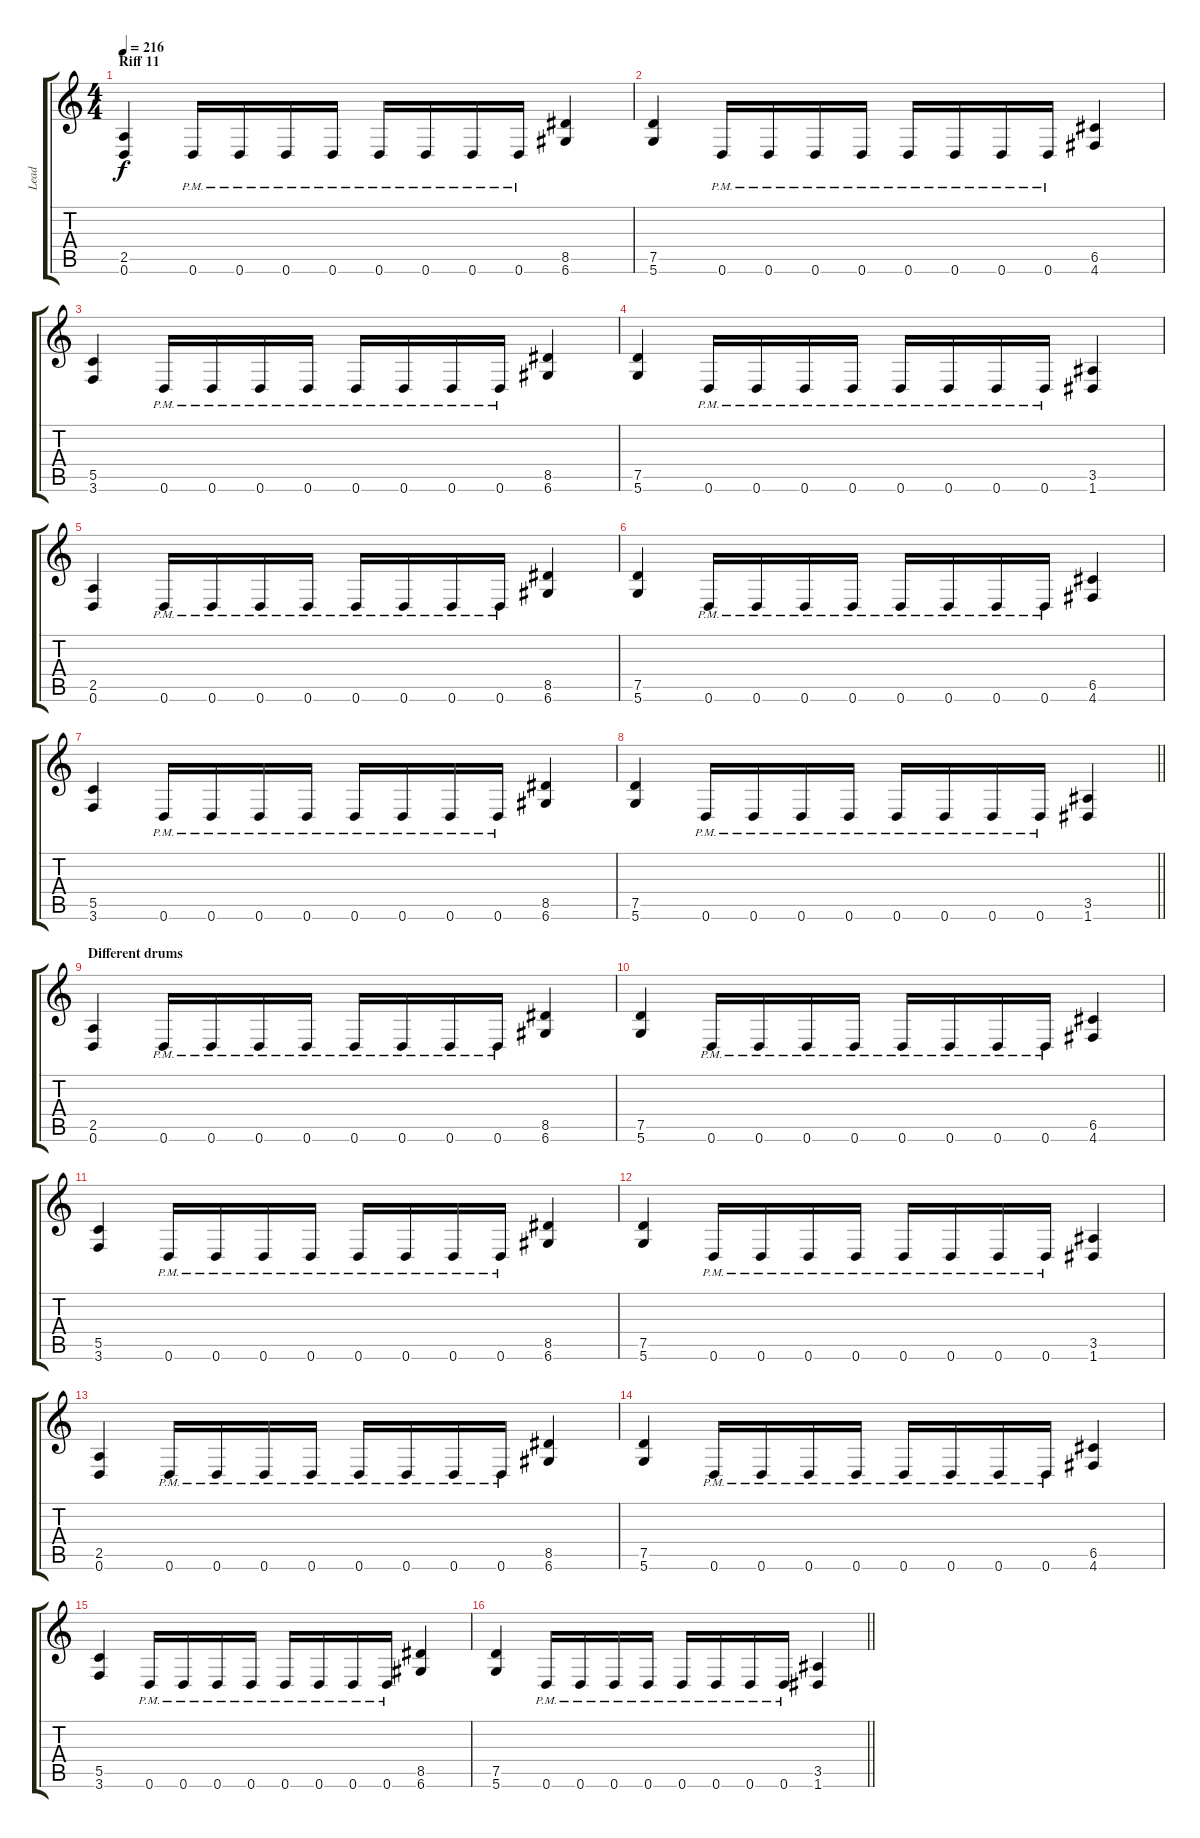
\track ("Lead" "Lead") {instrument distortionguitar}
\staff {score tabs}
\tuning (D4 A3 F3 C3 G2 D2) {hide}
\ts (4 4)
\section ("" "Riff 11")
\tempo 216
\clef g2
\ks c
(2.5 0.6).4{dy f} 0.6{pm}.16 0.6{pm}.16 0.6{pm}.16 0.6{pm}.16 0.6{pm}.16 0.6{pm}.16 0.6{pm}.16 0.6{pm}.16 (8.5 6.6).4 |
(7.5 5.6).4 0.6{pm}.16 0.6{pm}.16 0.6{pm}.16 0.6{pm}.16 0.6{pm}.16 0.6{pm}.16 0.6{pm}.16 0.6{pm}.16 (6.5 4.6).4 |
(5.5 3.6).4 0.6{pm}.16 0.6{pm}.16 0.6{pm}.16 0.6{pm}.16 0.6{pm}.16 0.6{pm}.16 0.6{pm}.16 0.6{pm}.16 (8.5 6.6).4 |
(7.5 5.6).4 0.6{pm}.16 0.6{pm}.16 0.6{pm}.16 0.6{pm}.16 0.6{pm}.16 0.6{pm}.16 0.6{pm}.16 0.6{pm}.16 (3.5 1.6).4 |
(2.5 0.6).4 0.6{pm}.16 0.6{pm}.16 0.6{pm}.16 0.6{pm}.16 0.6{pm}.16 0.6{pm}.16 0.6{pm}.16 0.6{pm}.16 (8.5 6.6).4 |
(7.5 5.6).4 0.6{pm}.16 0.6{pm}.16 0.6{pm}.16 0.6{pm}.16 0.6{pm}.16 0.6{pm}.16 0.6{pm}.16 0.6{pm}.16 (6.5 4.6).4 |
(5.5 3.6).4 0.6{pm}.16 0.6{pm}.16 0.6{pm}.16 0.6{pm}.16 0.6{pm}.16 0.6{pm}.16 0.6{pm}.16 0.6{pm}.16 (8.5 6.6).4 |
\barLineRight lightlight
(7.5 5.6).4 0.6{pm}.16 0.6{pm}.16 0.6{pm}.16 0.6{pm}.16 0.6{pm}.16 0.6{pm}.16 0.6{pm}.16 0.6{pm}.16 (3.5 1.6).4 |
\section ("" "Different drums")
(2.5 0.6).4 0.6{pm}.16 0.6{pm}.16 0.6{pm}.16 0.6{pm}.16 0.6{pm}.16 0.6{pm}.16 0.6{pm}.16 0.6{pm}.16 (8.5 6.6).4 |
(7.5 5.6).4 0.6{pm}.16 0.6{pm}.16 0.6{pm}.16 0.6{pm}.16 0.6{pm}.16 0.6{pm}.16 0.6{pm}.16 0.6{pm}.16 (6.5 4.6).4 |
(5.5 3.6).4 0.6{pm}.16 0.6{pm}.16 0.6{pm}.16 0.6{pm}.16 0.6{pm}.16 0.6{pm}.16 0.6{pm}.16 0.6{pm}.16 (8.5 6.6).4 |
(7.5 5.6).4 0.6{pm}.16 0.6{pm}.16 0.6{pm}.16 0.6{pm}.16 0.6{pm}.16 0.6{pm}.16 0.6{pm}.16 0.6{pm}.16 (3.5 1.6).4 |
(2.5 0.6).4 0.6{pm}.16 0.6{pm}.16 0.6{pm}.16 0.6{pm}.16 0.6{pm}.16 0.6{pm}.16 0.6{pm}.16 0.6{pm}.16 (8.5 6.6).4 |
(7.5 5.6).4 0.6{pm}.16 0.6{pm}.16 0.6{pm}.16 0.6{pm}.16 0.6{pm}.16 0.6{pm}.16 0.6{pm}.16 0.6{pm}.16 (6.5 4.6).4 |
(5.5 3.6).4 0.6{pm}.16 0.6{pm}.16 0.6{pm}.16 0.6{pm}.16 0.6{pm}.16 0.6{pm}.16 0.6{pm}.16 0.6{pm}.16 (8.5 6.6).4 |
\barLineRight lightlight
(7.5 5.6).4 0.6{pm}.16 0.6{pm}.16 0.6{pm}.16 0.6{pm}.16 0.6{pm}.16 0.6{pm}.16 0.6{pm}.16 0.6{pm}.16 (3.5 1.6).4
